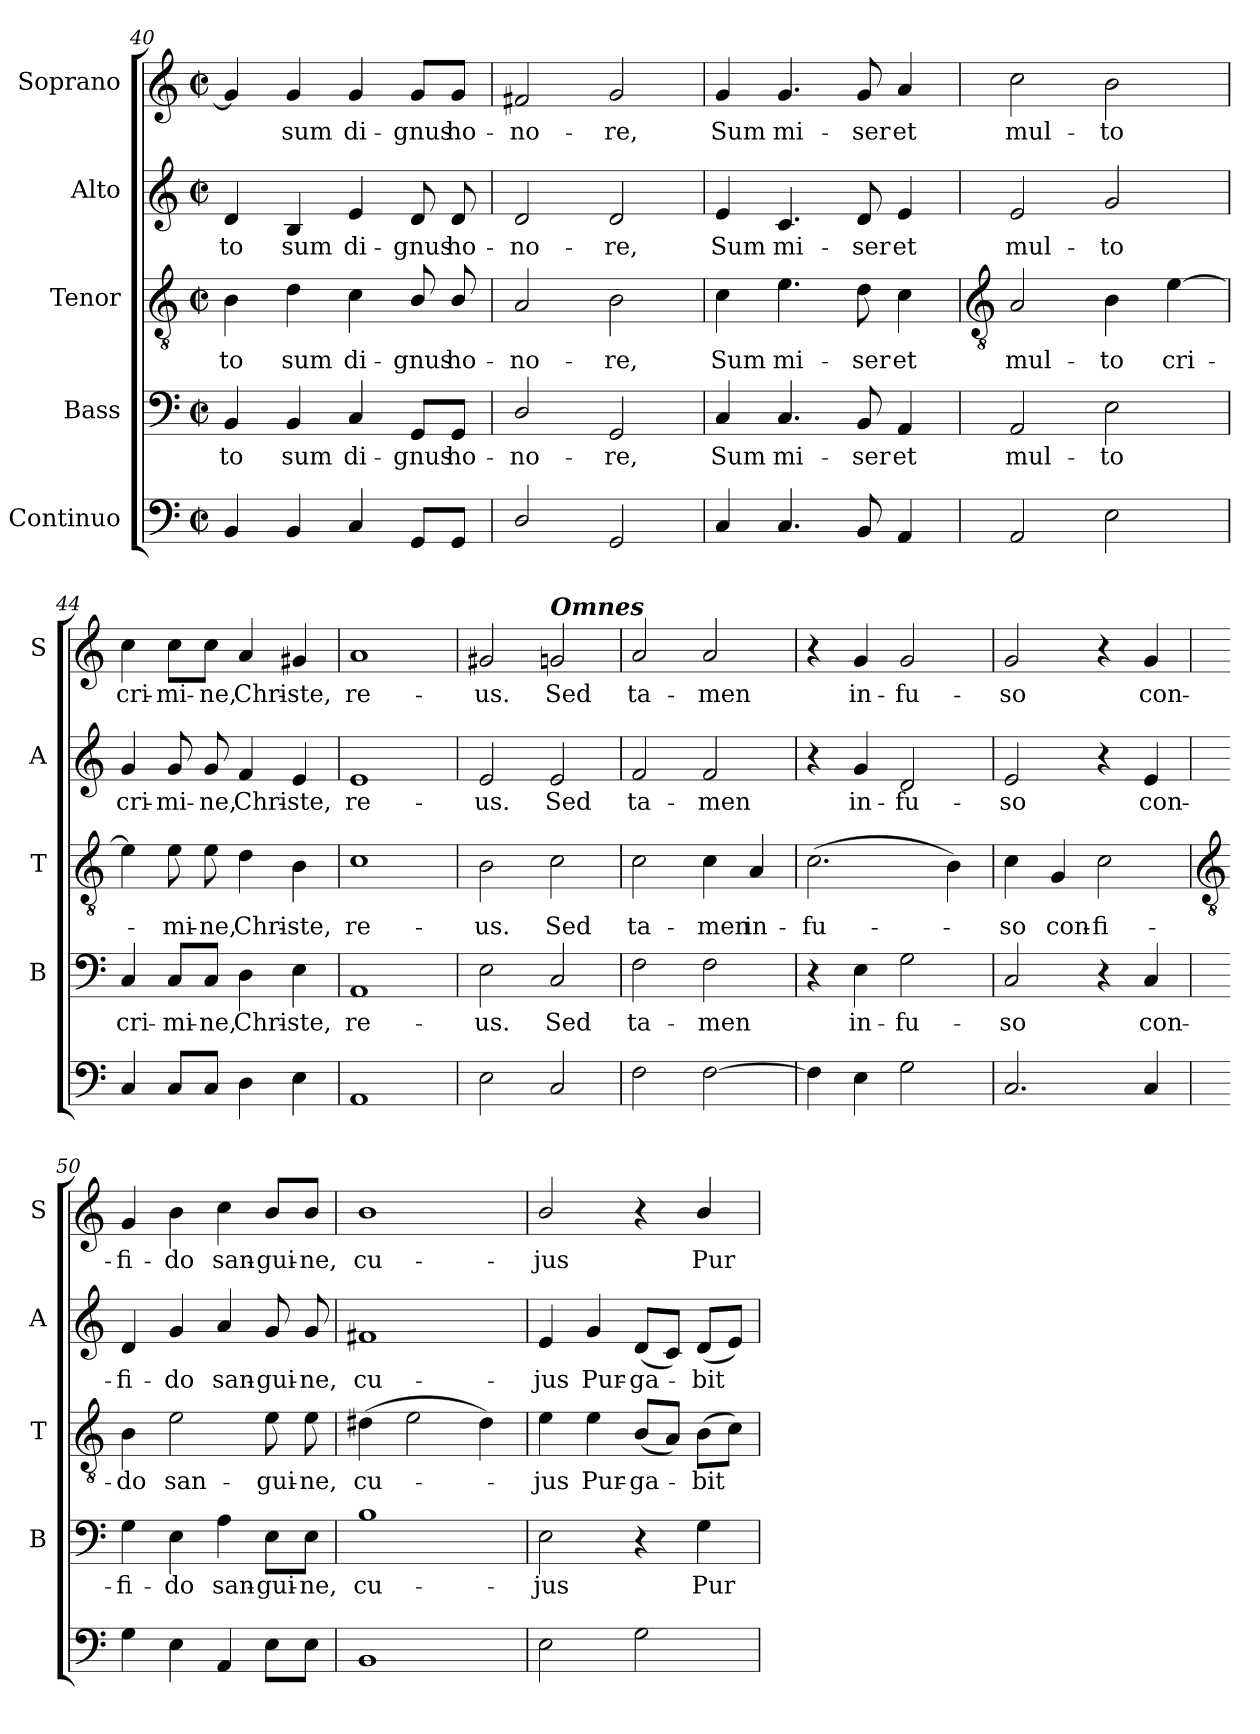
**kern	**kern	**text	**kern	**text	**kern	**text	**kern	**text
*part5	*part4	*part4	*part3	*part3	*part2	*part2	*part1	*part1
*staff5	*staff4	*staff4	*staff3	*staff3	*staff2	*staff2	*staff1	*staff1
*I"Continuo	*I"Bass	*	*I"Tenor	*	*I"Alto	*	*I"Soprano	*
*	*I'B	*	*I'T	*	*I'A	*	*I'S	*
*clefF4	*clefF4	*	*clefGv2	*	*clefG2	*	*clefG2	*
*k[]	*k[]	*	*k[]	*	*k[]	*	*k[]	*
*C:	*C:	*	*C:	*	*C:	*	*C:	*
*M2/2	*M2/2	*	*M2/2	*	*M2/2	*	*M2/2	*
*met(c|)	*met(c|)	*	*met(c|)	*	*met(c|)	*	*met(c|)	*
=40	=40	=40	=40	=40	=40	=40	=40	=40
!	!	!LO:LY:b	!	!LO:LY:b	!	!LO:LY:b	!	!
4BB	4BB	-to	4B	-to	4d	-to	4g]	.
!	!	!LO:LY:b	!	!LO:LY:b	!	!LO:LY:b	!	!LO:LY:b
4BB	4BB	sum	4d	sum	4B	sum	4g	sum
!	!	!LO:LY:b	!	!LO:LY:b	!	!LO:LY:b	!	!LO:LY:b
4C	4C	di-	4c	di-	4e	di-	4g	di-
!	!	!LO:LY:b	!	!LO:LY:b	!	!LO:LY:b	!	!LO:LY:b
8GGL	8GG/L	-gnus	8B/	-gnus	8d	-gnus	8g/L	-gnus
!	!	!LO:LY:b	!	!LO:LY:b	!	!LO:LY:b	!	!LO:LY:b
8GGJ	8GG/J	ho-	8B/	ho-	8d	ho-	8g/J	ho-
=41	=41	=41	=41	=41	=41	=41	=41	=41
!	!	!LO:LY:b	!	!LO:LY:b	!	!LO:LY:b	!	!LO:LY:b
2D/	2D/	-no-	2A	-no-	2d	-no-	2f#X	-no-
!	!	!LO:LY:b	!	!LO:LY:b	!	!LO:LY:b	!	!LO:LY:b
2GG	2GG	-re,	2B	-re,	2d	-re,	2g	-re,
=42	=42	=42	=42	=42	=42	=42	=42	=42
!	!	!LO:LY:b	!	!LO:LY:b	!	!LO:LY:b	!	!LO:LY:b
4C	4C	Sum	4c	Sum	4e	Sum	4g	Sum
!	!	!LO:LY:b	!	!LO:LY:b	!	!LO:LY:b	!	!LO:LY:b
4.C	4.C	mi-	4.e	mi-	4.c	mi-	4.g	mi-
!	!	!LO:LY:b	!	!LO:LY:b	!	!LO:LY:b	!	!LO:LY:b
8BB	8BB	-ser	8d	-ser	8d	-ser	8g	-ser
!	!	!LO:LY:b	!	!LO:LY:b	!	!LO:LY:b	!	!LO:LY:b
4AA	4AA	et	4c	et	4e	et	4a	et
!!LO:LB:g=z
=43	=43	=43	=43	=43	=43	=43	=43	=43
*	*	*	*clefGv2	*	*	*	*	*
!	!	!LO:LY:b	!	!LO:LY:b	!	!LO:LY:b	!	!LO:LY:b
2AA	2AA	mul-	2A	mul-	2e	mul-	2cc	mul-
!	!	!LO:LY:b	!	!LO:LY:b	!	!LO:LY:b	!	!LO:LY:b
2E	2E	-to	4B	-to	2g	-to	2b	-to
!	!	!	!	!LO:LY:b	!	!	!	!
.	.	.	[4e	cri-	.	.	.	.
=44	=44	=44	=44	=44	=44	=44	=44	=44
!	!	!LO:LY:b	!	!	!	!LO:LY:b	!	!LO:LY:b
4C	4C	cri-	4e]	.	4g	cri-	4cc	cri-
!	!	!LO:LY:b	!	!LO:LY:b	!	!LO:LY:b	!	!LO:LY:b
8CL	8C/L	-mi-	8e	mi-	8g	-mi-	8cc\L	-mi-
!	!	!LO:LY:b	!	!LO:LY:b	!	!LO:LY:b	!	!LO:LY:b
8CJ	8C/J	-ne,	8e	-ne,	8g	-ne,	8cc\J	-ne,
!	!	!LO:LY:b	!	!LO:LY:b	!	!LO:LY:b	!	!LO:LY:b
4D	4D	Chri-	4d	Chri-	4f	Chri-	4a	Chri-
!	!	!LO:LY:b	!	!LO:LY:b	!	!LO:LY:b	!	!LO:LY:b
4E	4E	-ste,	4B	-ste,	4e	-ste,	4g#X	-ste,
=45	=45	=45	=45	=45	=45	=45	=45	=45
!	!	!LO:LY:b	!	!LO:LY:b	!	!LO:LY:b	!	!LO:LY:b
1AA	1AA	re-	1c	re-	1e	re-	1a	re-
=46	=46	=46	=46	=46	=46	=46	=46	=46
!	!	!LO:LY:b	!	!LO:LY:b	!	!LO:LY:b	!	!LO:LY:b
2E	2E	-us.	2B	-us.	2e	-us.	2g#X	-us.
!	!	!	!	!	!	!	!LO:TX:a:Bi:t=Omnes	!
!	!	!LO:LY:b	!	!LO:LY:b	!	!LO:LY:b	!	!LO:LY:b
2C	2C	Sed	2c	Sed	2e	Sed	2gn	Sed
=47	=47	=47	=47	=47	=47	=47	=47	=47
!	!	!LO:LY:b	!	!LO:LY:b	!	!LO:LY:b	!	!LO:LY:b
2F	2F	ta-	2c	ta-	2f	ta-	2a	ta-
!	!	!LO:LY:b	!	!LO:LY:b	!	!LO:LY:b	!	!LO:LY:b
[2F	2F	-men	4c	-men	2f	-men	2a	-men
!	!	!	!	!LO:LY:b	!	!	!	!
.	.	.	4A	in-	.	.	.	.
=48	=48	=48	=48	=48	=48	=48	=48	=48
!	!	!	!	!LO:LY:b	!	!	!	!
4F]	4r	.	(>2.c	-fu-	4r	.	4r	.
!	!	!LO:LY:b	!	!	!	!LO:LY:b	!	!LO:LY:b
4E	4E	in-	.	.	4g	in-	4g	in-
!	!	!LO:LY:b	!	!	!	!LO:LY:b	!	!LO:LY:b
2G	2G	-fu-	.	.	2d	-fu-	2g	-fu-
.	.	.	4B)	.	.	.	.	.
=49	=49	=49	=49	=49	=49	=49	=49	=49
!	!	!LO:LY:b	!	!LO:LY:b	!	!LO:LY:b	!	!LO:LY:b
2.C	2C	-so	4c	so	2e	-so	2g	-so
!	!	!	!	!LO:LY:b	!	!	!	!
.	.	.	4G	con-	.	.	.	.
!	!	!	!	!LO:LY:b	!	!	!	!
.	4r	.	2c	-fi-	4r	.	4r	.
!	!	!LO:LY:b	!	!	!	!LO:LY:b	!	!LO:LY:b
4C	4C	con-	.	.	4e	con-	4g	con-
!!LO:LB:g=z
=50	=50	=50	=50	=50	=50	=50	=50	=50
*	*	*	*clefGv2	*	*	*	*	*
!	!	!LO:LY:b	!	!LO:LY:b	!	!LO:LY:b	!	!LO:LY:b
4G	4G	-fi-	4B	-do	4d	-fi-	4g	-fi-
!	!	!LO:LY:b	!	!LO:LY:b	!	!LO:LY:b	!	!LO:LY:b
4E	4E	-do	2e	san-	4g	-do	4b	-do
!	!	!LO:LY:b	!	!	!	!LO:LY:b	!	!LO:LY:b
4AA	4A	san-	.	.	4a	san-	4cc	san-
!	!	!LO:LY:b	!	!LO:LY:b	!	!LO:LY:b	!	!LO:LY:b
8EL	8E\L	-gui-	8e	-gui-	8g	-gui-	8b/L	-gui-
!	!	!LO:LY:b	!	!LO:LY:b	!	!LO:LY:b	!	!LO:LY:b
8EJ	8E\J	-ne,	8e	-ne,	8g	-ne,	8b/J	-ne,
=51	=51	=51	=51	=51	=51	=51	=51	=51
!	!	!LO:LY:b	!	!LO:LY:b	!	!LO:LY:b	!	!LO:LY:b
1BB	1B	cu-	(>4d#X	cu-	1f#X	cu-	1b	cu-
.	.	.	2e	.	.	.	.	.
.	.	.	4d#)	.	.	.	.	.
=52	=52	=52	=52	=52	=52	=52	=52	=52
!	!	!LO:LY:b	!	!LO:LY:b	!	!LO:LY:b	!	!LO:LY:b
2E	2E	-jus	4e	jus	4e	-jus	2b/	-jus
!	!	!	!	!LO:LY:b	!	!LO:LY:b	!	!
.	.	.	4e	Pur-	4g	Pur-	.	.
!	!	!	!	!LO:LY:b	!	!LO:LY:b	!	!
2G	4r	.	(<8BL	-ga-	(<8dL	-ga-	4r	.
.	.	.	8AJ)	.	8cJ)	.	.	.
!	!	!LO:LY:b	!	!LO:LY:b	!	!LO:LY:b	!	!LO:LY:b
.	4G	Pur-	(>8BL	bit	(<8dL	bit	4b/	Pur-
.	.	.	8cJ)	.	8eJ)	.	.	.
=	=	=	=	=	=	=	=	=
*-	*-	*-	*-	*-	*-	*-	*-	*-
